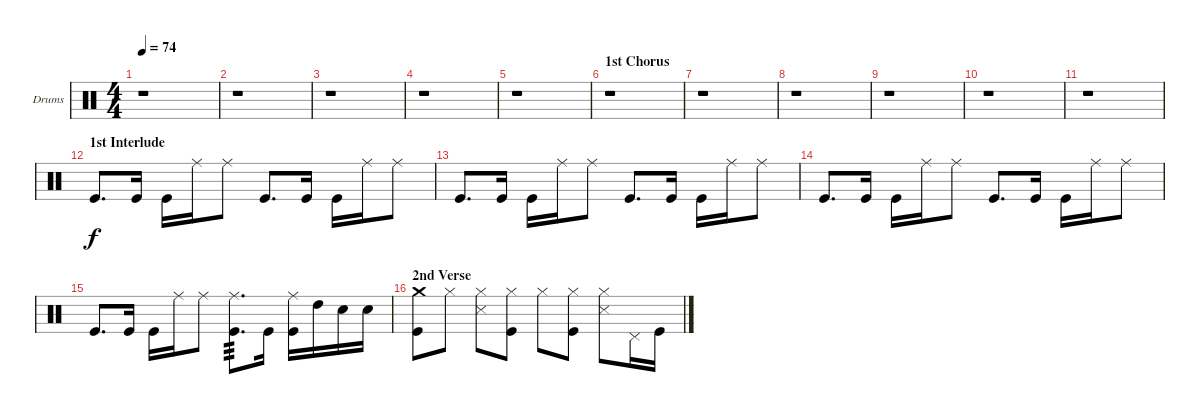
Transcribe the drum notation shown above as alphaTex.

\bracketExtendMode groupsimilarinstruments
\firstSystemTrackNameOrientation horizontal
\otherSystemsTrackNameOrientation horizontal
\track ("Drumkit" "Drums") {instrument percussion}
\staff {score}
\articulation defaults
\ts (4 4)
\tempo 74
\clef neutral
\ks c
r.1{dy f} |
r.1 |
r.1 |
r.1 |
r.1 |
\section ("" "1st Chorus")
r.1 |
r.1 |
r.1 |
r.1 |
r.1 |
r.1 |
\section ("" "1st Interlude")
"Kick (hit)".8{d} "Kick (hit)".16 "Kick (hit)".16 "Ride (middle)".16 "Ride (middle)".8 "Kick (hit)".8{d} "Kick (hit)".16 "Kick (hit)".16 "Ride (middle)".16 "Ride (middle)".8 |
"Kick (hit)".8{d} "Kick (hit)".16 "Kick (hit)".16 "Ride (middle)".16 "Ride (middle)".8 "Kick (hit)".8{d} "Kick (hit)".16 "Kick (hit)".16 "Ride (middle)".16 "Ride (middle)".8 |
"Kick (hit)".8{d} "Kick (hit)".16 "Kick (hit)".16 "Ride (middle)".16 "Ride (middle)".8 "Kick (hit)".8{d} "Kick (hit)".16 "Kick (hit)".16 "Ride (middle)".16 "Ride (middle)".8 |
"Kick (hit)".8{d} "Kick (hit)".16 "Kick (hit)".16 "Ride (middle)".16 "Ride (middle)".8 ("Ride (middle)" "Kick (hit)").8{d tp 3} "Kick (hit)".16 ("Ride (middle)" "Kick (hit)").16 "High Tom (hit)".16 "Snare (hit) 2".16 "Snare (hit) 2".16 |
\section ("" "2nd Verse")
("Crash medium (hit)" "Kick (hit)").8 "Hi-Hat (closed)".8 ("Hi-Hat (closed)" "Snare (side stick) 3").8 ("Hi-Hat (closed)" "Kick (hit)").8 "Hi-Hat (closed)".8 ("Hi-Hat (closed)" "Kick (hit)").8 ("Hi-Hat (closed)" "Snare (side stick) 3").8 "Pedal Hi-Hat (hit)".16 "Kick (hit)".16
